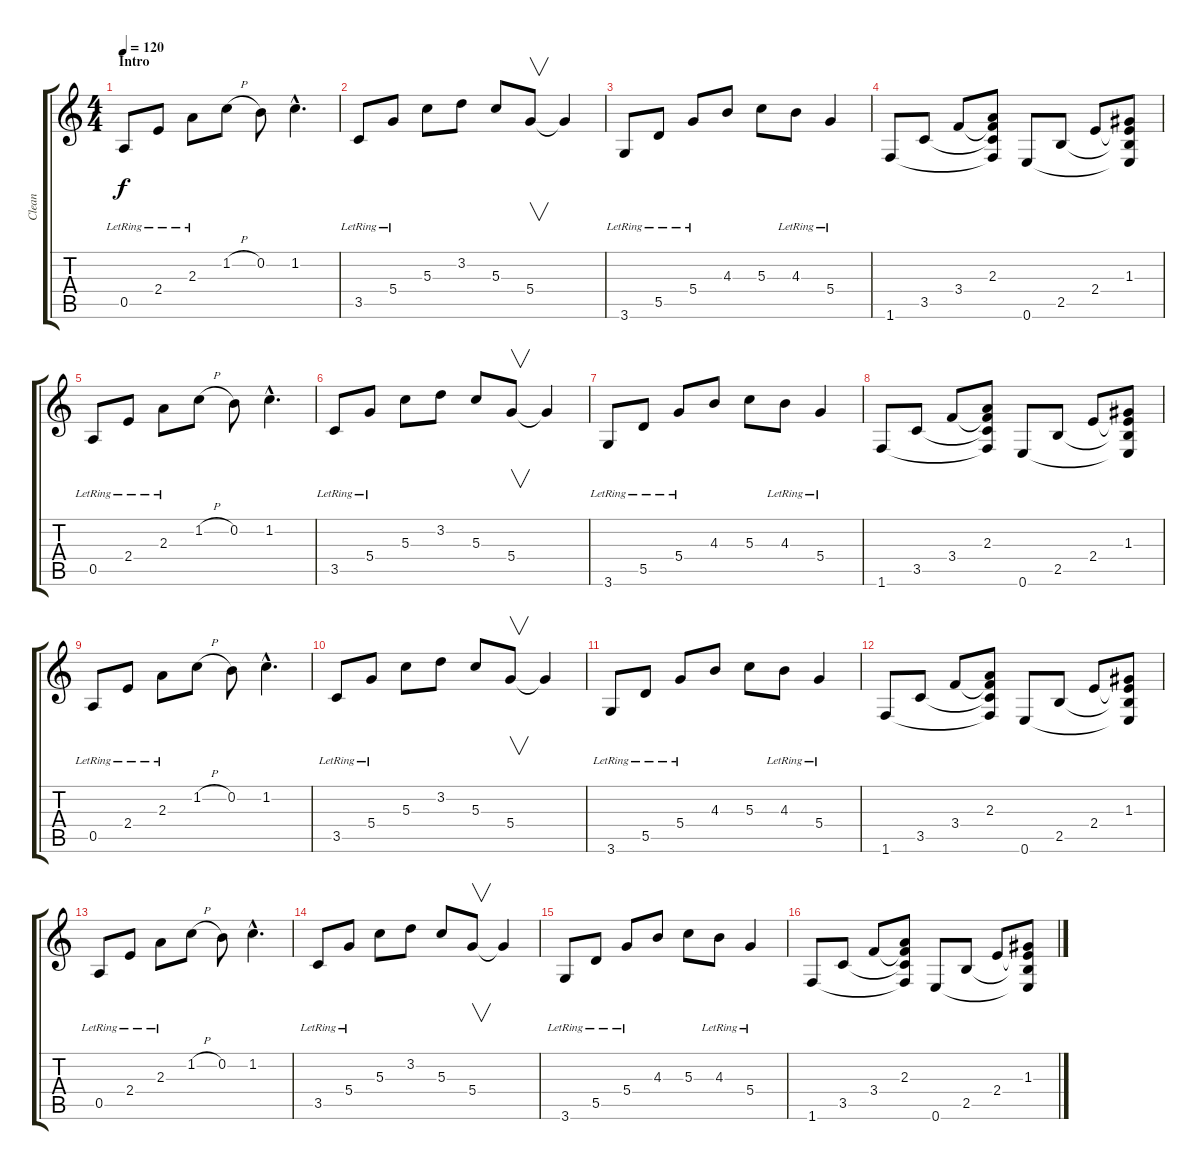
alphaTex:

\track ("Clean" "Clean") {instrument electricguitarclean}
\staff {score tabs}
\tuning (E4 B3 G3 D3 A2 E2) {hide}
\ts (4 4)
\section ("" "Intro")
\tempo 120
\clef g2
\ks c
0.5{lr}.8{dy f instrument electricguitarclean} 2.4{lr}.8 2.3{lr}.8 1.2{h}.8 0.2.8 1.2{hac}.4{d} |
3.5{lr}.8 5.4{lr}.8 5.3.8 3.2.8 5.3.8 5.4.8{v} 5.4{t}.4 |
3.6{lr}.8 5.5{lr}.8 5.4{lr}.8 4.3.8 5.3.8 4.3{lr}.8 5.4{lr}.4 |
1.6.8 3.5.8 3.4.8 (2.3 3.4{t} 3.5{t} 1.6{t}).8 0.6.8 2.5.8 2.4.8 (1.3 2.4{t} 2.5{t} 0.6{t}).8 |
0.5{lr}.8 2.4{lr}.8 2.3{lr}.8 1.2{h}.8 0.2.8 1.2{hac}.4{d} |
3.5{lr}.8 5.4{lr}.8 5.3.8 3.2.8 5.3.8 5.4.8{v} 5.4{t}.4 |
3.6{lr}.8 5.5{lr}.8 5.4{lr}.8 4.3.8 5.3.8 4.3{lr}.8 5.4{lr}.4 |
1.6.8 3.5.8 3.4.8 (2.3 3.4{t} 3.5{t} 1.6{t}).8 0.6.8 2.5.8 2.4.8 (1.3 2.4{t} 2.5{t} 0.6{t}).8 |
0.5{lr}.8 2.4{lr}.8 2.3{lr}.8 1.2{h}.8 0.2.8 1.2{hac}.4{d} |
3.5{lr}.8 5.4{lr}.8 5.3.8 3.2.8 5.3.8 5.4.8{v} 5.4{t}.4 |
3.6{lr}.8 5.5{lr}.8 5.4{lr}.8 4.3.8 5.3.8 4.3{lr}.8 5.4{lr}.4 |
1.6.8 3.5.8 3.4.8 (2.3 3.4{t} 3.5{t} 1.6{t}).8 0.6.8 2.5.8 2.4.8 (1.3 2.4{t} 2.5{t} 0.6{t}).8 |
0.5{lr}.8 2.4{lr}.8 2.3{lr}.8 1.2{h}.8 0.2.8 1.2{hac}.4{d} |
3.5{lr}.8 5.4{lr}.8 5.3.8 3.2.8 5.3.8 5.4.8{v} 5.4{t}.4 |
3.6{lr}.8 5.5{lr}.8 5.4{lr}.8 4.3.8 5.3.8 4.3{lr}.8 5.4{lr}.4 |
1.6.8 3.5.8 3.4.8 (2.3 3.4{t} 3.5{t} 1.6{t}).8 0.6.8 2.5.8 2.4.8 (1.3 2.4{t} 2.5{t} 0.6{t}).8
